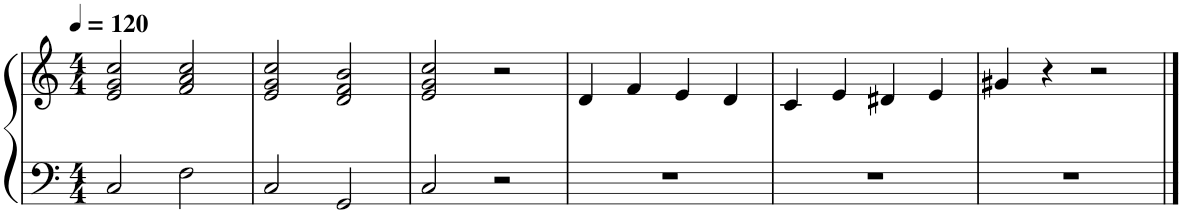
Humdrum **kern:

**kern	**kern
*part1	*part1
*staff2	*staff1
*I"Piano	*
*I'Pno.	*
*clefF4	*clefG2
*k[]	*k[]
*M4/4	*M4/4
*MM120	*MM120
=1	=1
2C/	2e/ 2g/ 2cc/
2F\	2f/ 2a/ 2cc/
=2	=2
2C/	2e/ 2g/ 2cc/
2GG/	2d/ 2f/ 2b/
=3	=3
2C/	2e/ 2g/ 2cc/
2r	2r
=4	=4
1r	4d/
.	4f/
.	4e/
.	4d/
=5	=5
1r	4c/
.	4e/
.	4d#X/
.	4e/
=6	=6
1r	4g#X/
.	4r
.	2r
==	==
*-	*-
